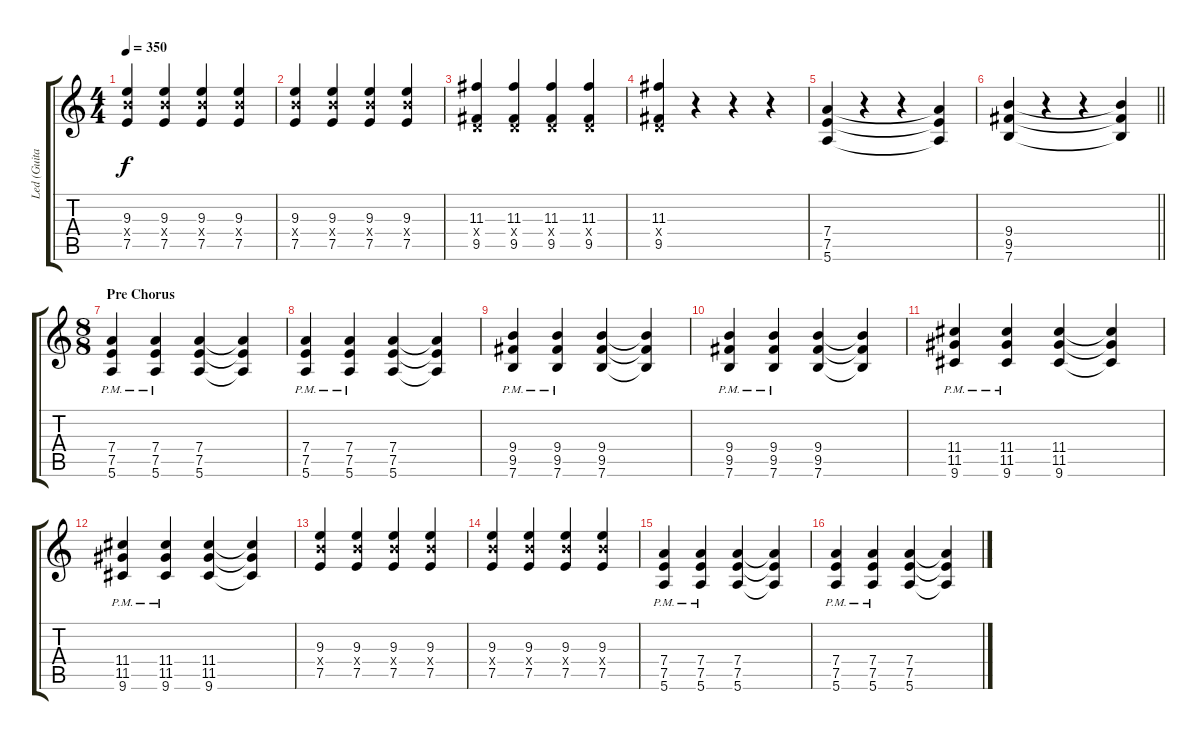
\track ("Led (Guitar 2)" "Led (Guita") {solo instrument overdrivenguitar}
\staff {score tabs}
\tuning (E4 B3 G3 D3 A2 E2) {hide}
\ts (4 4)
\tempo 350
\clef g2
\ks c
(9.3 9.4{x} 7.5).4{dy f} (9.3 9.4{x} 7.5).4 (9.3 9.4{x} 7.5).4 (9.3 9.4{x} 7.5).4 |
(9.3 9.4{x} 7.5).4 (9.3 9.4{x} 7.5).4 (9.3 9.4{x} 7.5).4 (9.3 9.4{x} 7.5).4 |
(11.3 0.4{x} 9.5).4 (11.3 0.4{x} 9.5).4 (11.3 0.4{x} 9.5).4 (11.3 0.4{x} 9.5).4 |
(11.3 0.4{x} 9.5).4 r.4 r.4 r.4 |
(7.4 7.5 5.6).4 r.4 r.4 (7.4{t} 7.5{t} 5.6{t}).4 |
\barLineRight lightlight
(9.4 9.5 7.6).4 r.4 r.4 (9.4{t} 9.5{t} 7.6{t}).4 |
\ts (8 8)
\section ("" "Pre Chorus")
(7.4{pm} 7.5 5.6).4 (7.4{pm} 7.5 5.6).4 (7.4 7.5 5.6).4 (7.4{t} 7.5{t} 5.6{t}).4 |
(7.4{pm} 7.5 5.6).4 (7.4{pm} 7.5 5.6).4 (7.4 7.5 5.6).4 (7.4{t} 7.5{t} 5.6{t}).4 |
(9.4{pm} 9.5 7.6).4 (9.4{pm} 9.5 7.6).4 (9.4 9.5 7.6).4 (9.4{t} 9.5{t} 7.6{t}).4 |
(9.4{pm} 9.5 7.6).4 (9.4{pm} 9.5 7.6).4 (9.4 9.5 7.6).4 (9.4{t} 9.5{t} 7.6{t}).4 |
(11.4{pm} 11.5 9.6).4 (11.4{pm} 11.5 9.6).4 (11.4 11.5 9.6).4 (11.4{t} 11.5{t} 9.6{t}).4 |
(11.4{pm} 11.5 9.6).4 (11.4{pm} 11.5 9.6).4 (11.4 11.5 9.6).4 (11.4{t} 11.5{t} 9.6{t}).4 |
(9.3 9.4{x} 7.5).4 (9.3 9.4{x} 7.5).4 (9.3 9.4{x} 7.5).4 (9.3 9.4{x} 7.5).4 |
(9.3 9.4{x} 7.5).4 (9.3 9.4{x} 7.5).4 (9.3 9.4{x} 7.5).4 (9.3 9.4{x} 7.5).4 |
(7.4{pm} 7.5 5.6).4 (7.4{pm} 7.5 5.6).4 (7.4 7.5 5.6).4 (7.4{t} 7.5{t} 5.6{t}).4 |
(7.4{pm} 7.5 5.6).4 (7.4{pm} 7.5 5.6).4 (7.4 7.5 5.6).4 (7.4{t} 7.5{t} 5.6{t}).4
